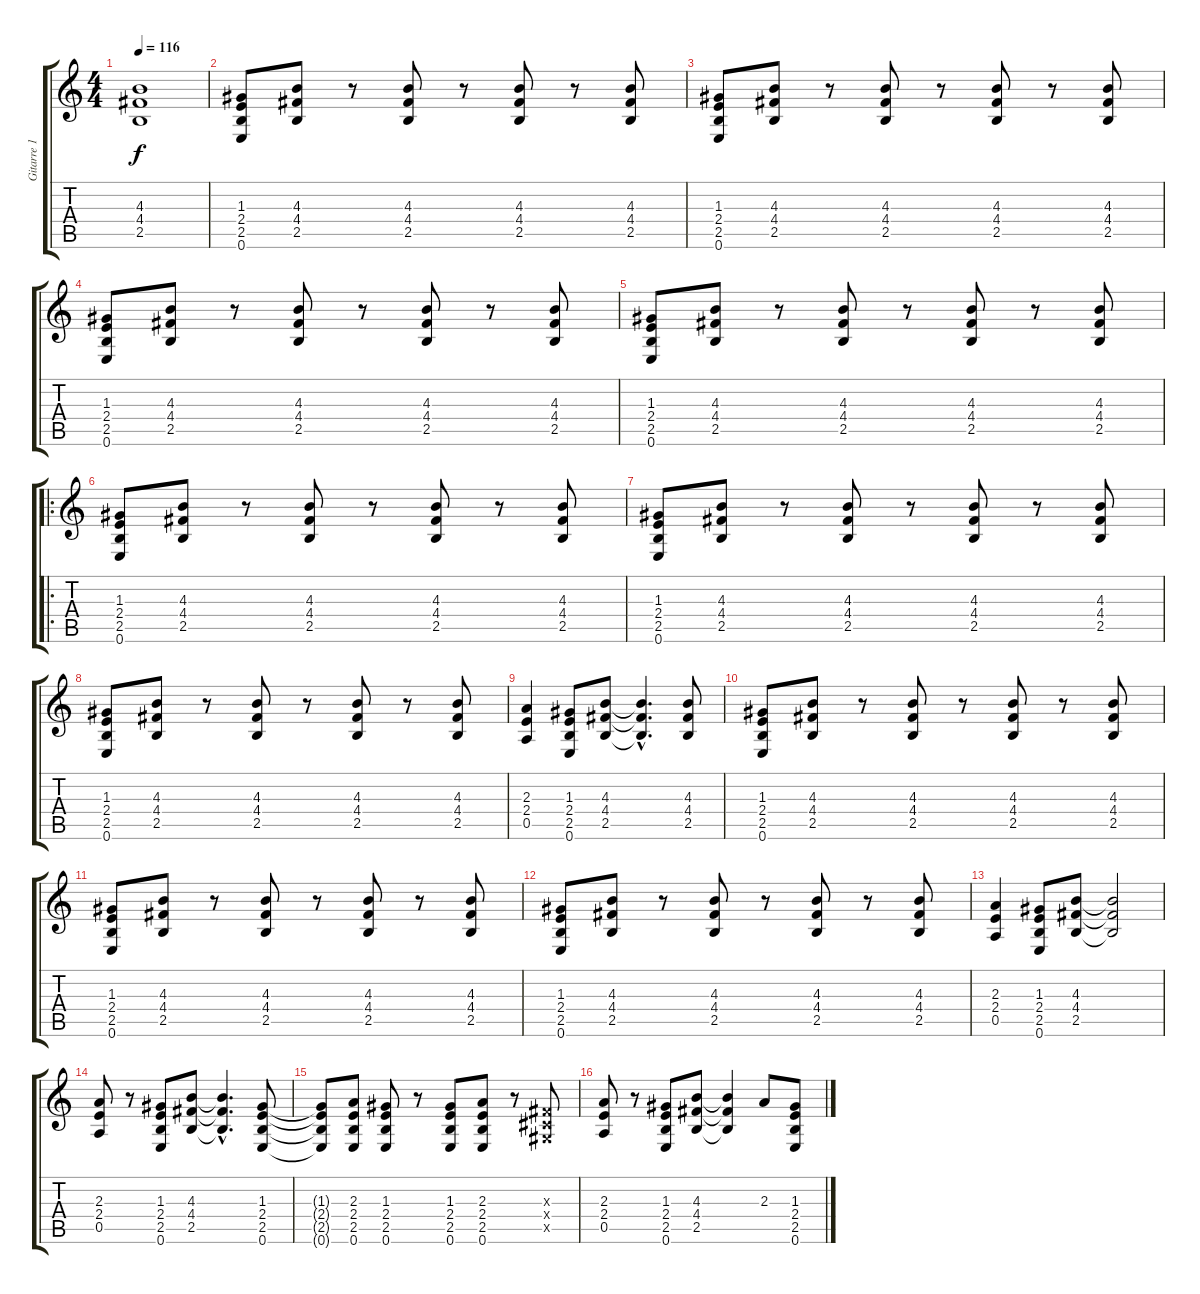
\track ("Gitarre 1" "Gitarre 1") {instrument distortionguitar}
\staff {score tabs}
\tuning (E4 B3 G3 D3 A2 E2) {hide}
\ts (4 4)
\tempo 116
\clef g2
\ks c
(4.3{t} 4.4{t} 2.5{t}).1{dy f} |
(1.3 2.4 2.5 0.6).8 (4.3 4.4 2.5).8 r.8 (4.3 4.4 2.5).8 r.8 (4.3 4.4 2.5).8 r.8 (4.3 4.4 2.5).8 |
(1.3 2.4 2.5 0.6).8 (4.3 4.4 2.5).8 r.8 (4.3 4.4 2.5).8 r.8 (4.3 4.4 2.5).8 r.8 (4.3 4.4 2.5).8 |
(1.3 2.4 2.5 0.6).8 (4.3 4.4 2.5).8 r.8 (4.3 4.4 2.5).8 r.8 (4.3 4.4 2.5).8 r.8 (4.3 4.4 2.5).8 |
(1.3 2.4 2.5 0.6).8 (4.3 4.4 2.5).8 r.8 (4.3 4.4 2.5).8 r.8 (4.3 4.4 2.5).8 r.8 (4.3 4.4 2.5).8 |
\ro
(1.3 2.4 2.5 0.6).8 (4.3 4.4 2.5).8 r.8 (4.3 4.4 2.5).8 r.8 (4.3 4.4 2.5).8 r.8 (4.3 4.4 2.5).8 |
(1.3 2.4 2.5 0.6).8 (4.3 4.4 2.5).8 r.8 (4.3 4.4 2.5).8 r.8 (4.3 4.4 2.5).8 r.8 (4.3 4.4 2.5).8 |
(1.3 2.4 2.5 0.6).8 (4.3 4.4 2.5).8 r.8 (4.3 4.4 2.5).8 r.8 (4.3 4.4 2.5).8 r.8 (4.3 4.4 2.5).8 |
(2.3 2.4 0.5).4 (1.3 2.4 2.5 0.6).8 (4.3 4.4 2.5).8 (4.3{hac t} 4.4{hac t} 2.5{hac t}).4{d} (4.3 4.4 2.5).8 |
(1.3 2.4 2.5 0.6).8 (4.3 4.4 2.5).8 r.8 (4.3 4.4 2.5).8 r.8 (4.3 4.4 2.5).8 r.8 (4.3 4.4 2.5).8 |
(1.3 2.4 2.5 0.6).8 (4.3 4.4 2.5).8 r.8 (4.3 4.4 2.5).8 r.8 (4.3 4.4 2.5).8 r.8 (4.3 4.4 2.5).8 |
(1.3 2.4 2.5 0.6).8 (4.3 4.4 2.5).8 r.8 (4.3 4.4 2.5).8 r.8 (4.3 4.4 2.5).8 r.8 (4.3 4.4 2.5).8 |
(2.3 2.4 0.5).4 (1.3 2.4 2.5 0.6).8 (4.3 4.4 2.5).8 (4.3{t} 4.4{t} 2.5{t}).2 |
(2.3 2.4 0.5).8 r.8 (1.3 2.4 2.5 0.6).8 (4.3 4.4 2.5).8 (4.3{hac t} 4.4{hac t} 2.5{hac t}).4{d} (1.3 2.4 2.5 0.6).8 |
(1.3{t} 2.4{t} 2.5{t} 0.6{t}).8 (2.3 2.4 2.5 0.6).8 (1.3 2.4 2.5 0.6).8 r.8 (1.3 2.4 2.5 0.6).8 (2.3 2.4 2.5 0.6).8 r.8 (-1.3{x} -1.4{x} -1.5{x}).8 |
(2.3 2.4 0.5).8 r.8 (1.3 2.4 2.5 0.6).8 (4.3 4.4 2.5).8 (4.3{t} 4.4{t} 2.5{t}).4 2.3.8 (1.3 2.4 2.5 0.6).8
